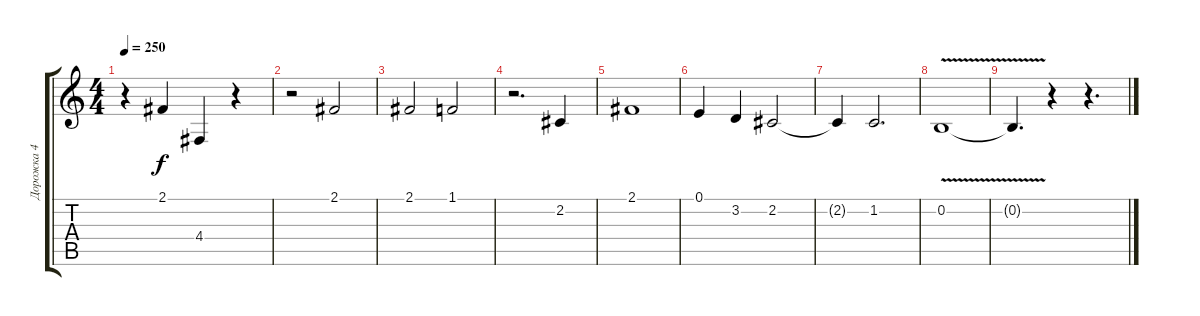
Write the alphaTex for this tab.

\track ("Дорожка 4" "Дорожка 4") {instrument lead6voice}
\staff {score tabs}
\tuning (E4 B3 G3 D3 A2 E2) {hide}
\ts (4 4)
\tempo 250
\clef g2
\ks c
r.4{dy f} 2.1.4 4.4.4 r.4 |
r.2 2.1.2 |
2.1.2 1.1.2 |
r.2{d} 2.2.4 |
2.1.1 |
0.1.4 3.2.4 2.2.2 |
2.2{t}.4 1.2.2{d} |
0.2{v}.1 |
0.2{t}.4{d} r.4 r.4{d}
